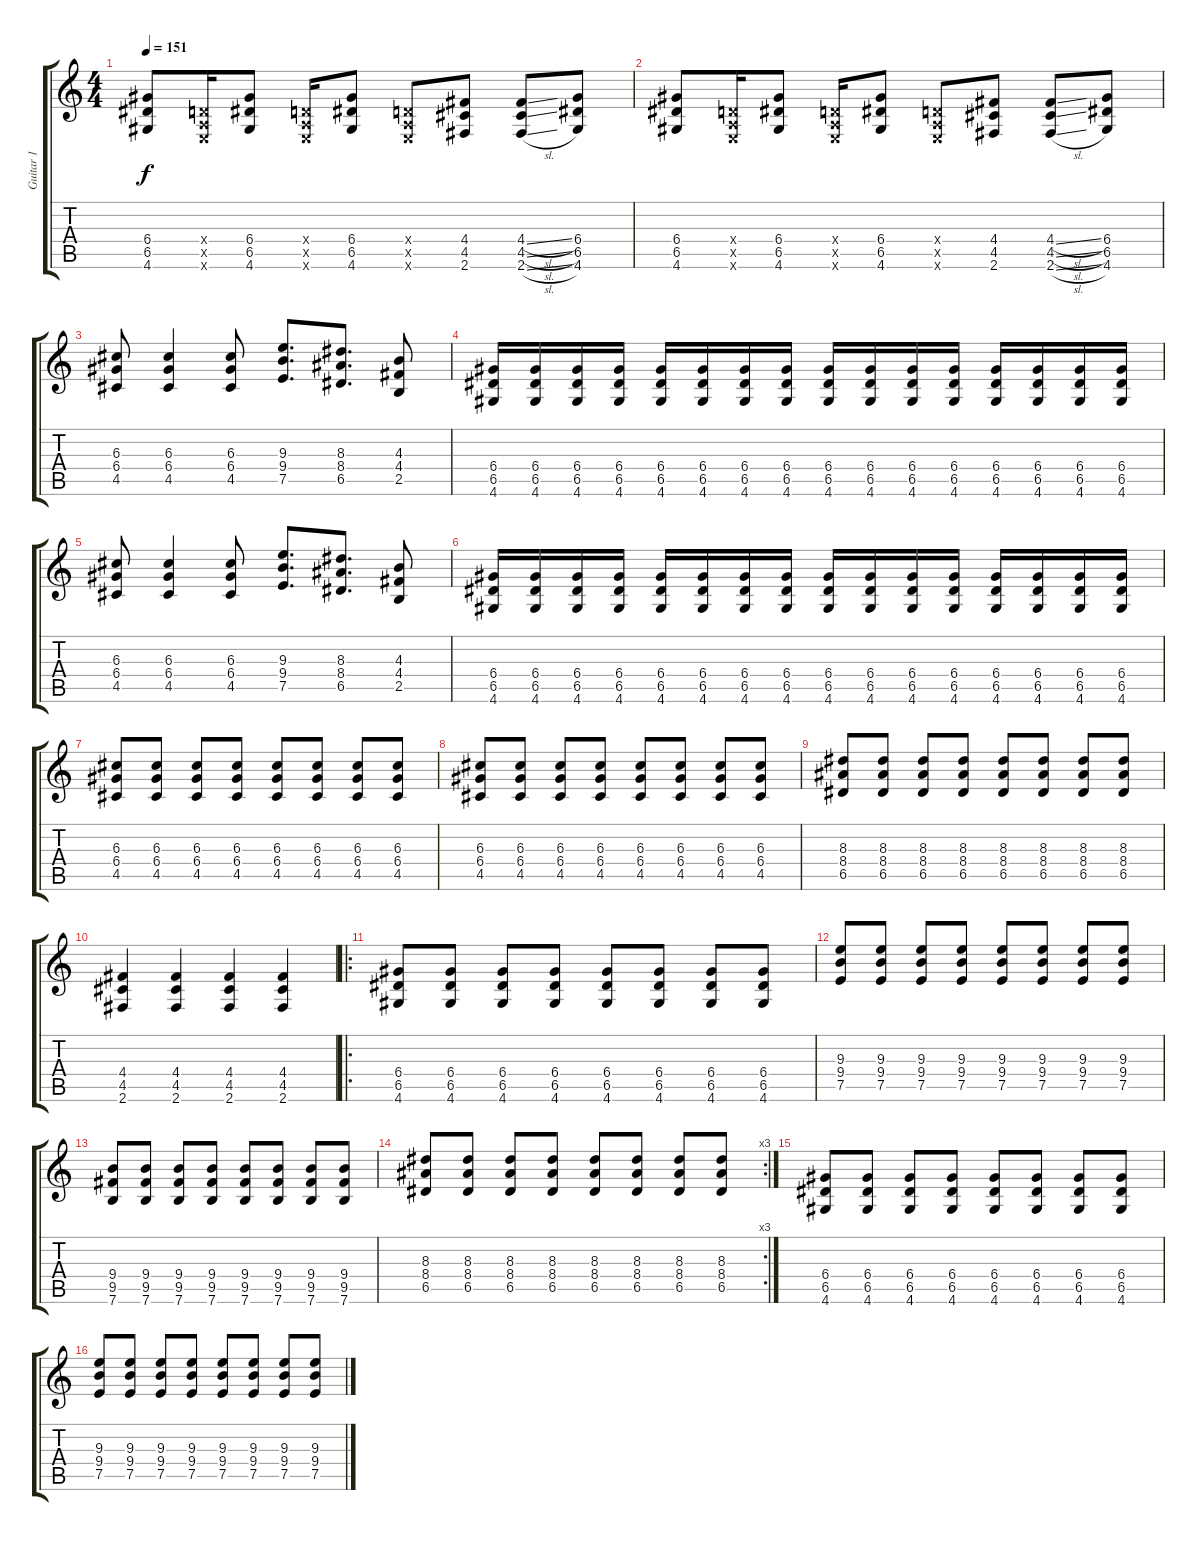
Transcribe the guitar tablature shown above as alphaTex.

\track ("Guitar 1" "Guitar 1") {instrument electricguitarjazz}
\staff {score tabs}
\tuning (E4 B3 G3 D3 A2 E2) {hide}
\ts (4 4)
\tempo 151
\clef g2
\ks c
(6.4 6.5 4.6).8{dy f} (0.4{x} 0.5{x} 0.6{x}).16 (6.4 6.5 4.6).8 (0.4{x} 0.5{x} 0.6{x}).16 (6.4 6.5 4.6).8 (0.4{x} 0.5{x} 0.6{x}).8 (4.4 4.5 2.6).8 (4.4{sl} 4.5{sl} 2.6{sl}).8 (6.4 6.5 4.6).8 |
(6.4 6.5 4.6).8 (0.4{x} 0.5{x} 0.6{x}).16 (6.4 6.5 4.6).8 (0.4{x} 0.5{x} 0.6{x}).16 (6.4 6.5 4.6).8 (0.4{x} 0.5{x} 0.6{x}).8 (4.4 4.5 2.6).8 (4.4{sl} 4.5{sl} 2.6{sl}).8 (6.4 6.5 4.6).8 |
(6.3 6.4 4.5).8 (6.3 6.4 4.5).4 (6.3 6.4 4.5).8 (9.3 9.4 7.5).8{d} (8.3 8.4 6.5).8{d} (4.3 4.4 2.5).8 |
(6.4 6.5 4.6).16 (6.4 6.5 4.6).16 (6.4 6.5 4.6).16 (6.4 6.5 4.6).16 (6.4 6.5 4.6).16 (6.4 6.5 4.6).16 (6.4 6.5 4.6).16 (6.4 6.5 4.6).16 (6.4 6.5 4.6).16 (6.4 6.5 4.6).16 (6.4 6.5 4.6).16 (6.4 6.5 4.6).16 (6.4 6.5 4.6).16 (6.4 6.5 4.6).16 (6.4 6.5 4.6).16 (6.4 6.5 4.6).16 |
(6.3 6.4 4.5).8 (6.3 6.4 4.5).4 (6.3 6.4 4.5).8 (9.3 9.4 7.5).8{d} (8.3 8.4 6.5).8{d} (4.3 4.4 2.5).8 |
(6.4 6.5 4.6).16 (6.4 6.5 4.6).16 (6.4 6.5 4.6).16 (6.4 6.5 4.6).16 (6.4 6.5 4.6).16 (6.4 6.5 4.6).16 (6.4 6.5 4.6).16 (6.4 6.5 4.6).16 (6.4 6.5 4.6).16 (6.4 6.5 4.6).16 (6.4 6.5 4.6).16 (6.4 6.5 4.6).16 (6.4 6.5 4.6).16 (6.4 6.5 4.6).16 (6.4 6.5 4.6).16 (6.4 6.5 4.6).16 |
(6.3 6.4 4.5).8 (6.3 6.4 4.5).8 (6.3 6.4 4.5).8 (6.3 6.4 4.5).8 (6.3 6.4 4.5).8 (6.3 6.4 4.5).8 (6.3 6.4 4.5).8 (6.3 6.4 4.5).8 |
(6.3 6.4 4.5).8 (6.3 6.4 4.5).8 (6.3 6.4 4.5).8 (6.3 6.4 4.5).8 (6.3 6.4 4.5).8 (6.3 6.4 4.5).8 (6.3 6.4 4.5).8 (6.3 6.4 4.5).8 |
(8.3 8.4 6.5).8 (8.3 8.4 6.5).8 (8.3 8.4 6.5).8 (8.3 8.4 6.5).8 (8.3 8.4 6.5).8 (8.3 8.4 6.5).8 (8.3 8.4 6.5).8 (8.3 8.4 6.5).8 |
(4.4 4.5 2.6).4 (4.4 4.5 2.6).4 (4.4 4.5 2.6).4 (4.4 4.5 2.6).4 |
\ro
(6.4 6.5 4.6).8 (6.4 6.5 4.6).8 (6.4 6.5 4.6).8 (6.4 6.5 4.6).8 (6.4 6.5 4.6).8 (6.4 6.5 4.6).8 (6.4 6.5 4.6).8 (6.4 6.5 4.6).8 |
(9.3 9.4 7.5).8 (9.3 9.4 7.5).8 (9.3 9.4 7.5).8 (9.3 9.4 7.5).8 (9.3 9.4 7.5).8 (9.3 9.4 7.5).8 (9.3 9.4 7.5).8 (9.3 9.4 7.5).8 |
(9.4 9.5 7.6).8 (9.4 9.5 7.6).8 (9.4 9.5 7.6).8 (9.4 9.5 7.6).8 (9.4 9.5 7.6).8 (9.4 9.5 7.6).8 (9.4 9.5 7.6).8 (9.4 9.5 7.6).8 |
\rc 3
(8.3 8.4 6.5).8 (8.3 8.4 6.5).8 (8.3 8.4 6.5).8 (8.3 8.4 6.5).8 (8.3 8.4 6.5).8 (8.3 8.4 6.5).8 (8.3 8.4 6.5).8 (8.3 8.4 6.5).8 |
(6.4 6.5 4.6).8 (6.4 6.5 4.6).8 (6.4 6.5 4.6).8 (6.4 6.5 4.6).8 (6.4 6.5 4.6).8 (6.4 6.5 4.6).8 (6.4 6.5 4.6).8 (6.4 6.5 4.6).8 |
(9.3 9.4 7.5).8 (9.3 9.4 7.5).8 (9.3 9.4 7.5).8 (9.3 9.4 7.5).8 (9.3 9.4 7.5).8 (9.3 9.4 7.5).8 (9.3 9.4 7.5).8 (9.3 9.4 7.5).8
